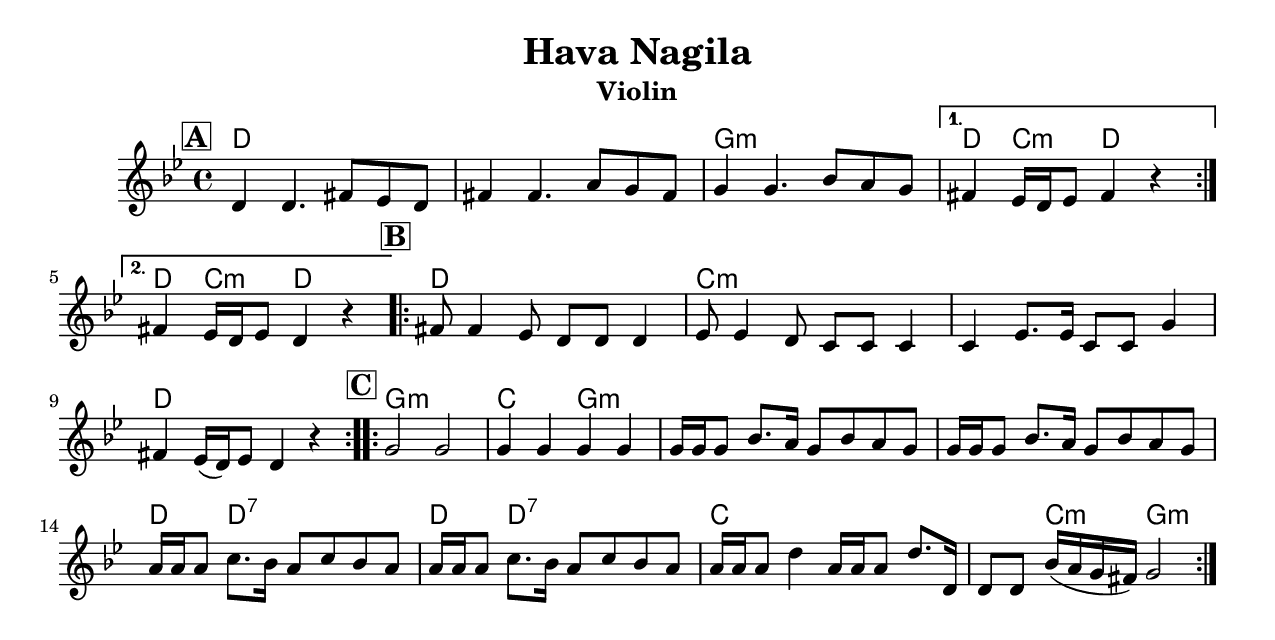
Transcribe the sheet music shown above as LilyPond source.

\version "2.24.0"
\include "english.ly"
%\pointAndClickOff
\paper{
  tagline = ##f
  print-all-headers = ##t
  #(set-paper-size "letter")
}
date = #(strftime "%d-%m-%Y" (localtime (current-time)))

%\markup{ \italic{ " Updated " \date  }
%\markup{ Got something to say? }

%#################################### Melody ########################
melody = \transpose e d \relative c' {
  \clef treble
  \key a \minor
  \time 4/4
  \set Score.rehearsalMarkFormatter = #format-mark-box-alphabet

  %\partial 16*3 a16 d f   %lead in notes

  \repeat volta 2{
  \mark \default
    e4  e4. gs8 f e
    gs4 gs4. b8 a gs
    a4 a4. c8 b a|
  }
  \alternative {
    { gs4 f16 e f8 gs4 r}
    { gs4 f16 e f8 e4 r}
  }

  \repeat volta 2{
  \mark \default
    gs8  gs4 f8 e e e4|
    f8 f4 e8 d d d4|
    d4 f8. f16 d8 d a'4|
    gs4 f16[(e)f8] e4 r4|
  }

  \repeat volta 2{
  \mark \default
    a2  a
    a4 a a a
    a16 a a8 c8. b16 a8 c b a|
    a16 a a8 c8. b16 a8 c b a|

    b16 b b8 d8. c16 b8 d c b
    b16 b b8 d8. c16 b8 d c b|

    b16 b b8 e4 b16 b b8 e8. e,16|
    e8 e c'16(b a gs) a2|
  }
}
%################################# Lyrics #####################
%\addlyrics{  }
%################################# Chords #######################
harmonies = \transpose e d \chordmode {
  e1*2 % r1
  a1:m e4 d4:m e2 e4 d4:m e2

  e1
  d1*2:m %r1
  e1

  a1:m d2
  a2*5:m %r1*2
  e4
  e4*3:7 %r2
  e4
  e4*3:7 %r2
  d4*5 %r4
  d4:m a2:m
}

\score {
  <<
    \new ChordNames {
      \set chordChanges = ##f
      \harmonies
    }
    \new Staff
    \melody
  >>
  \header{
    title= "Hava Nagila"
    subtitle=""
    composer= ""
    instrument = "Violin"
    arranger= ""
  }
  \midi{\tempo 4 = 120}
  \layout{indent = 1.0\cm}
}
